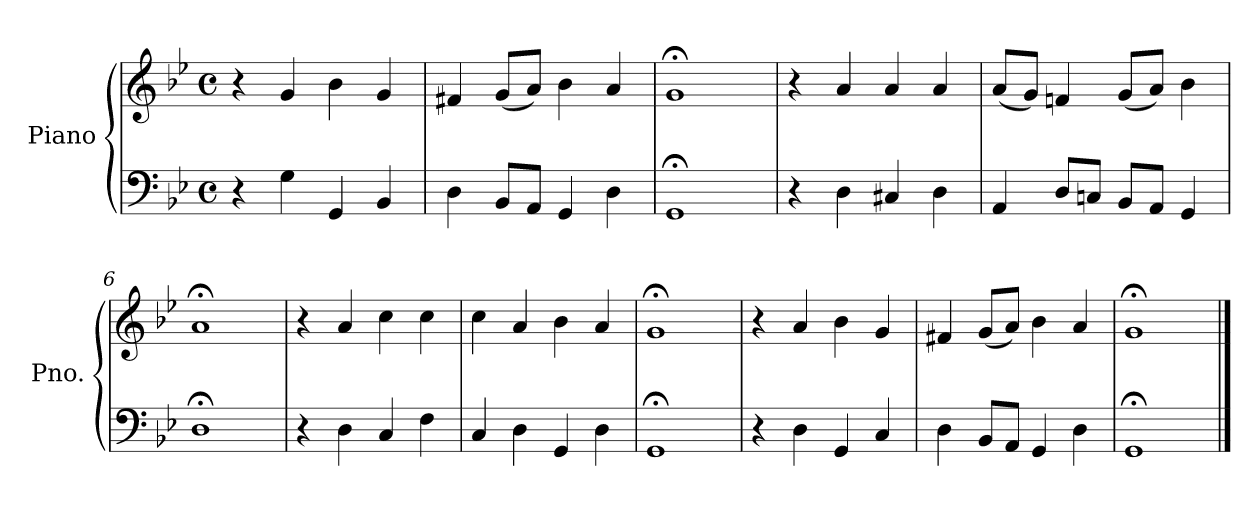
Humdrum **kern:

**kern	**kern
*part1	*part1
*staff2	*staff1
*I"Piano	*
*I'Pno.	*
*clefF4	*clefG2
*k[b-e-]	*k[b-e-]
*M4/4	*M4/4
*met(c)	*met(c)
=1	=1
4r	4r
4G\	4g/
4GG/	4b-\
4BB-/	4g/
=2	=2
4D\	4f#X/
8BB-/L	(8g/L
8AA/J	8a/J)
4GG/	4b-\
4D\	4a/
=3	=3
1GG;<	1g;<
=4	=4
4r	4r
4D\	4a/
4C#X/	4a/
4D\	4a/
=5	=5
4AA/	(8a/L
.	8g/J)
8D/L	4fn/
8Cn/J	.
8BB-/L	(8g/L
8AA/J	8a/J)
4GG/	4b-\
=6	=6
1D;<	1a;<
=7	=7
4r	4r
4D\	4a/
4C/	4cc\
4F\	4cc\
!!LO:LB:g=z
=8	=8
4C/	4cc\
4D\	4a/
4GG/	4b-\
4D\	4a/
=9	=9
1GG;<	1g;<
=10	=10
4r	4r
4D\	4a/
4GG/	4b-\
4C/	4g/
=11	=11
4D\	4f#X/
8BB-/L	(8g/L
8AA/J	8a/J)
4GG/	4b-\
4D\	4a/
=12	=12
1GG;<	1g;<
==	==
*-	*-
